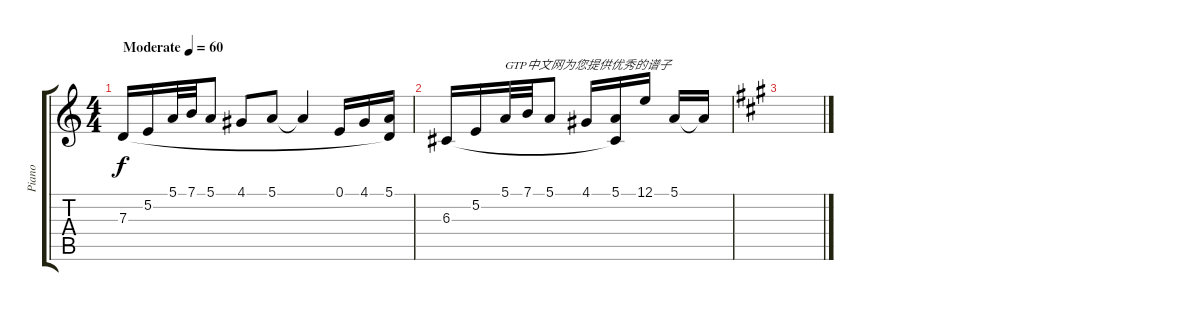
\track ("Piano" "Piano") {instrument acousticgrandpiano}
\staff {score tabs}
\tuning (E4 B3 G3 D3 A2 E2) {hide}
\ts (4 4)
\tempo (60 "Moderate")
\clef g2
\ks c
7.3.16{dy f instrument acousticgrandpiano} 5.2.16 5.1.32 7.1.32 5.1.8 4.1.8 5.1.8 5.1{t}.4 0.1.16 4.1.16 (5.1 7.3{t}).16 |
6.3.16 5.2.16 5.1.32{txt "GTP中文网为您提供优秀的谱子"} 7.1.32 5.1.8 4.1.16 (5.1 6.3{t}).16 12.1.16 5.1.16 5.1{t}.16 |
\ks a
